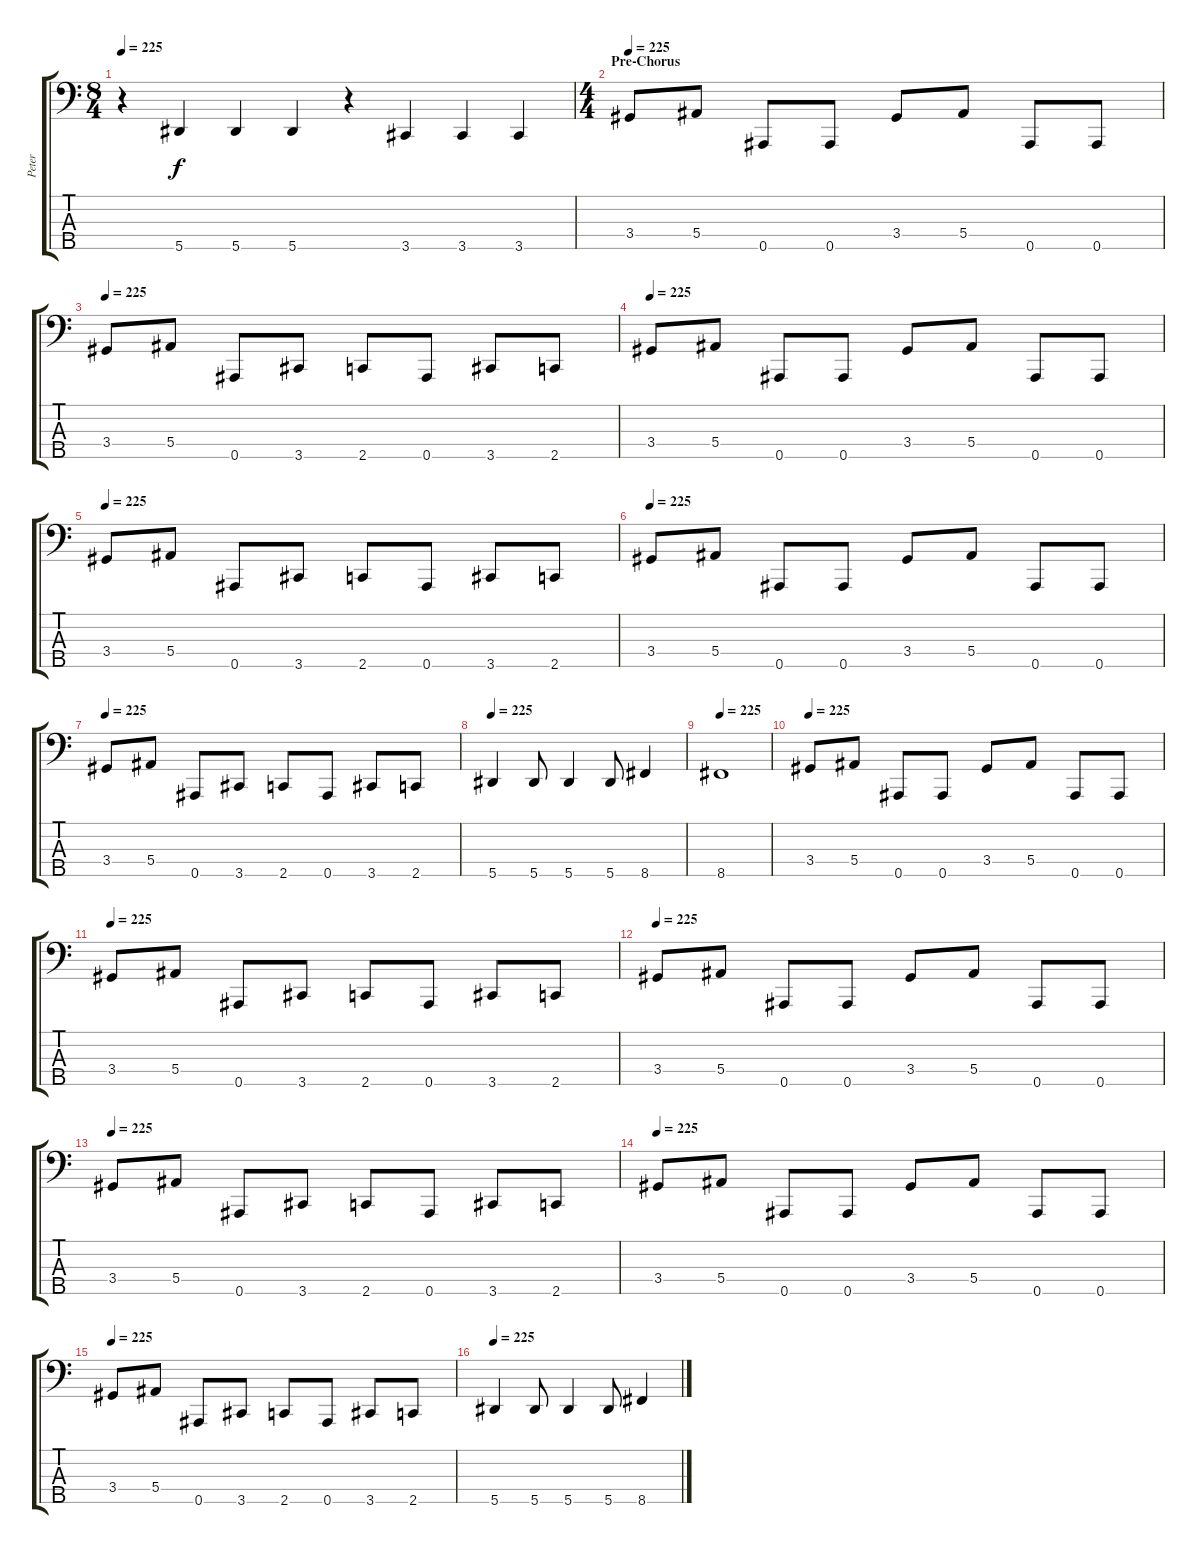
\track ("Peter" "Peter") {instrument electricbasspick}
\staff {score tabs}
\tuning (G2 Eb2 Bb1 F1 Bb0) {hide}
\ts (8 4)
\tempo 225
\clef f4
\ks c
r.4{dy f} 5.5.4 5.5.4 5.5.4 r.4 3.5.4 3.5.4 3.5.4 |
\ts (4 4)
\section ("" "Pre-Chorus")
\tempo 225
3.4.8 5.4.8 0.5.8 0.5.8 3.4.8 5.4.8 0.5.8 0.5.8 |
\tempo 225
3.4.8 5.4.8 0.5.8 3.5.8 2.5.8 0.5.8 3.5.8 2.5.8 |
\tempo 225
3.4.8 5.4.8 0.5.8 0.5.8 3.4.8 5.4.8 0.5.8 0.5.8 |
\tempo 225
3.4.8 5.4.8 0.5.8 3.5.8 2.5.8 0.5.8 3.5.8 2.5.8 |
\tempo 225
3.4.8 5.4.8 0.5.8 0.5.8 3.4.8 5.4.8 0.5.8 0.5.8 |
\tempo 225
3.4.8 5.4.8 0.5.8 3.5.8 2.5.8 0.5.8 3.5.8 2.5.8 |
\tempo 225
5.5.4 5.5.8 5.5.4 5.5.8 8.5.4 |
\tempo 225
8.5.1 |
\tempo 225
3.4.8 5.4.8 0.5.8 0.5.8 3.4.8 5.4.8 0.5.8 0.5.8 |
\tempo 225
3.4.8 5.4.8 0.5.8 3.5.8 2.5.8 0.5.8 3.5.8 2.5.8 |
\tempo 225
3.4.8 5.4.8 0.5.8 0.5.8 3.4.8 5.4.8 0.5.8 0.5.8 |
\tempo 225
3.4.8 5.4.8 0.5.8 3.5.8 2.5.8 0.5.8 3.5.8 2.5.8 |
\tempo 225
3.4.8 5.4.8 0.5.8 0.5.8 3.4.8 5.4.8 0.5.8 0.5.8 |
\tempo 225
3.4.8 5.4.8 0.5.8 3.5.8 2.5.8 0.5.8 3.5.8 2.5.8 |
\tempo 225
5.5.4 5.5.8 5.5.4 5.5.8 8.5.4
